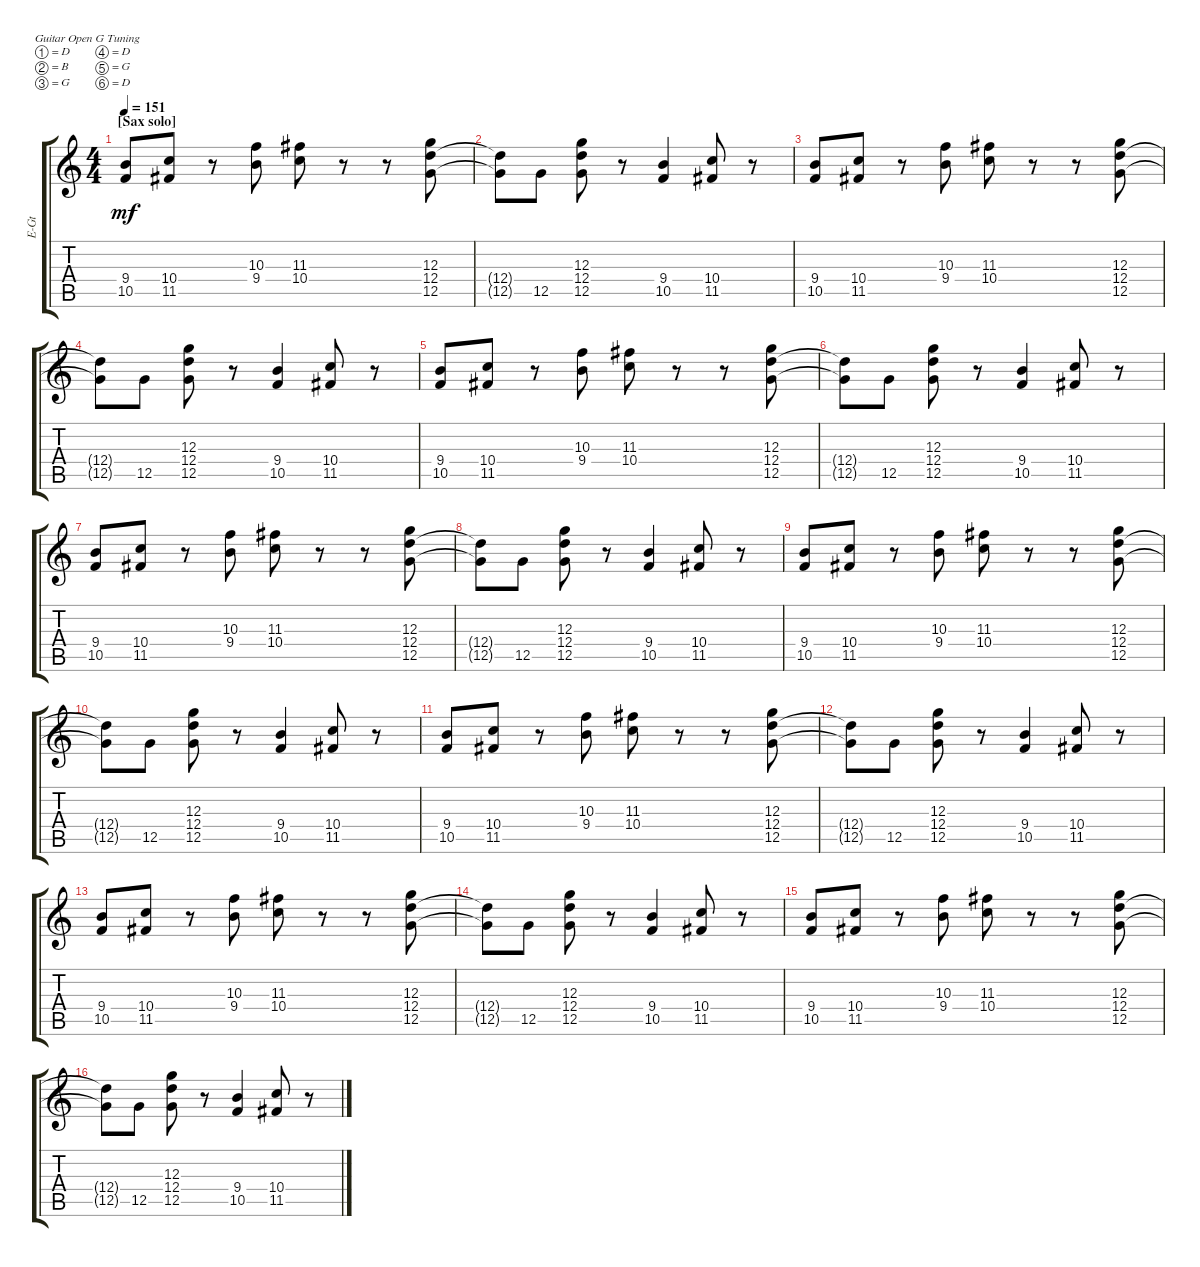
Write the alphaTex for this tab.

\bracketExtendMode groupsimilarinstruments
\track ("Electric Guitar-Keith" "E-Gt") {instrument overdrivenguitar}
\staff {score tabs}
\tuning (D4 B3 G3 D3 G2 D2)
\ts (4 4)
\section ("" "[Sax solo]")
\tempo 151
\clef g2
\ks aminor
(10.5 9.4).8{dy mf beam Up} (11.5{acc #} 10.4).8{beam Up} r.8{beam Down} (9.4 10.3).8{beam Down} (10.4 11.3{acc #}).8{beam Down} r.8{beam Down} r.8{beam Down} (12.5 12.4 12.3).8{beam Down} |
(12.5{t} 12.4{t}).8{beam Down} 12.5.8{beam Down} (12.5 12.4 12.3).8{beam Down} r.8{beam Down} (10.5 9.4).4{beam Up} (11.5{acc #} 10.4).8{beam Up} r.8{beam Down} |
(10.5 9.4).8{beam Up} (11.5{acc #} 10.4).8{beam Up} r.8{beam Down} (9.4 10.3).8{beam Down} (10.4 11.3{acc #}).8{beam Down} r.8{beam Down} r.8{beam Down} (12.5 12.4 12.3).8{beam Down} |
(12.5{t} 12.4{t}).8{beam Down} 12.5.8{beam Down} (12.5 12.4 12.3).8{beam Down} r.8{beam Down} (10.5 9.4).4{beam Up} (11.5{acc #} 10.4).8{beam Up} r.8{beam Down} |
(10.5 9.4).8{beam Up} (11.5{acc #} 10.4).8{beam Up} r.8{beam Down} (9.4 10.3).8{beam Down} (10.4 11.3{acc #}).8{beam Down} r.8{beam Down} r.8{beam Down} (12.5 12.4 12.3).8{beam Down} |
(12.5{t} 12.4{t}).8{beam Down} 12.5.8{beam Down} (12.5 12.4 12.3).8{beam Down} r.8{beam Down} (10.5 9.4).4{beam Up} (11.5{acc #} 10.4).8{beam Up} r.8{beam Down} |
(10.5 9.4).8{beam Up} (11.5{acc #} 10.4).8{beam Up} r.8{beam Down} (9.4 10.3).8{beam Down} (10.4 11.3{acc #}).8{beam Down} r.8{beam Down} r.8{beam Down} (12.5 12.4 12.3).8{beam Down} |
(12.5{t} 12.4{t}).8{beam Down} 12.5.8{beam Down} (12.5 12.4 12.3).8{beam Down} r.8{beam Down} (10.5 9.4).4{beam Up} (11.5{acc #} 10.4).8{beam Up} r.8{beam Down} |
(10.5 9.4).8{beam Up} (11.5{acc #} 10.4).8{beam Up} r.8{beam Down} (9.4 10.3).8{beam Down} (10.4 11.3{acc #}).8{beam Down} r.8{beam Down} r.8{beam Down} (12.5 12.4 12.3).8{beam Down} |
(12.5{t} 12.4{t}).8{beam Down} 12.5.8{beam Down} (12.5 12.4 12.3).8{beam Down} r.8{beam Down} (10.5 9.4).4{beam Up} (11.5{acc #} 10.4).8{beam Up} r.8{beam Down} |
(10.5 9.4).8{beam Up} (11.5{acc #} 10.4).8{beam Up} r.8{beam Down} (9.4 10.3).8{beam Down} (10.4 11.3{acc #}).8{beam Down} r.8{beam Down} r.8{beam Down} (12.5 12.4 12.3).8{beam Down} |
(12.5{t} 12.4{t}).8{beam Down} 12.5.8{beam Down} (12.5 12.4 12.3).8{beam Down} r.8{beam Down} (10.5 9.4).4{beam Up} (11.5{acc #} 10.4).8{beam Up} r.8{beam Down} |
(10.5 9.4).8{beam Up} (11.5{acc #} 10.4).8{beam Up} r.8{beam Down} (9.4 10.3).8{beam Down} (10.4 11.3{acc #}).8{beam Down} r.8{beam Down} r.8{beam Down} (12.5 12.4 12.3).8{beam Down} |
(12.5{t} 12.4{t}).8{beam Down} 12.5.8{beam Down} (12.5 12.4 12.3).8{beam Down} r.8{beam Down} (10.5 9.4).4{beam Up} (11.5{acc #} 10.4).8{beam Up} r.8{beam Down} |
(10.5 9.4).8{beam Up} (11.5{acc #} 10.4).8{beam Up} r.8{beam Down} (9.4 10.3).8{beam Down} (10.4 11.3{acc #}).8{beam Down} r.8{beam Down} r.8{beam Down} (12.5 12.4 12.3).8{beam Down} |
(12.5{t} 12.4{t}).8{beam Down} 12.5.8{beam Down} (12.5 12.4 12.3).8{beam Down} r.8{beam Down} (10.5 9.4).4{beam Up} (11.5{acc #} 10.4).8{beam Up} r.8{beam Down}
